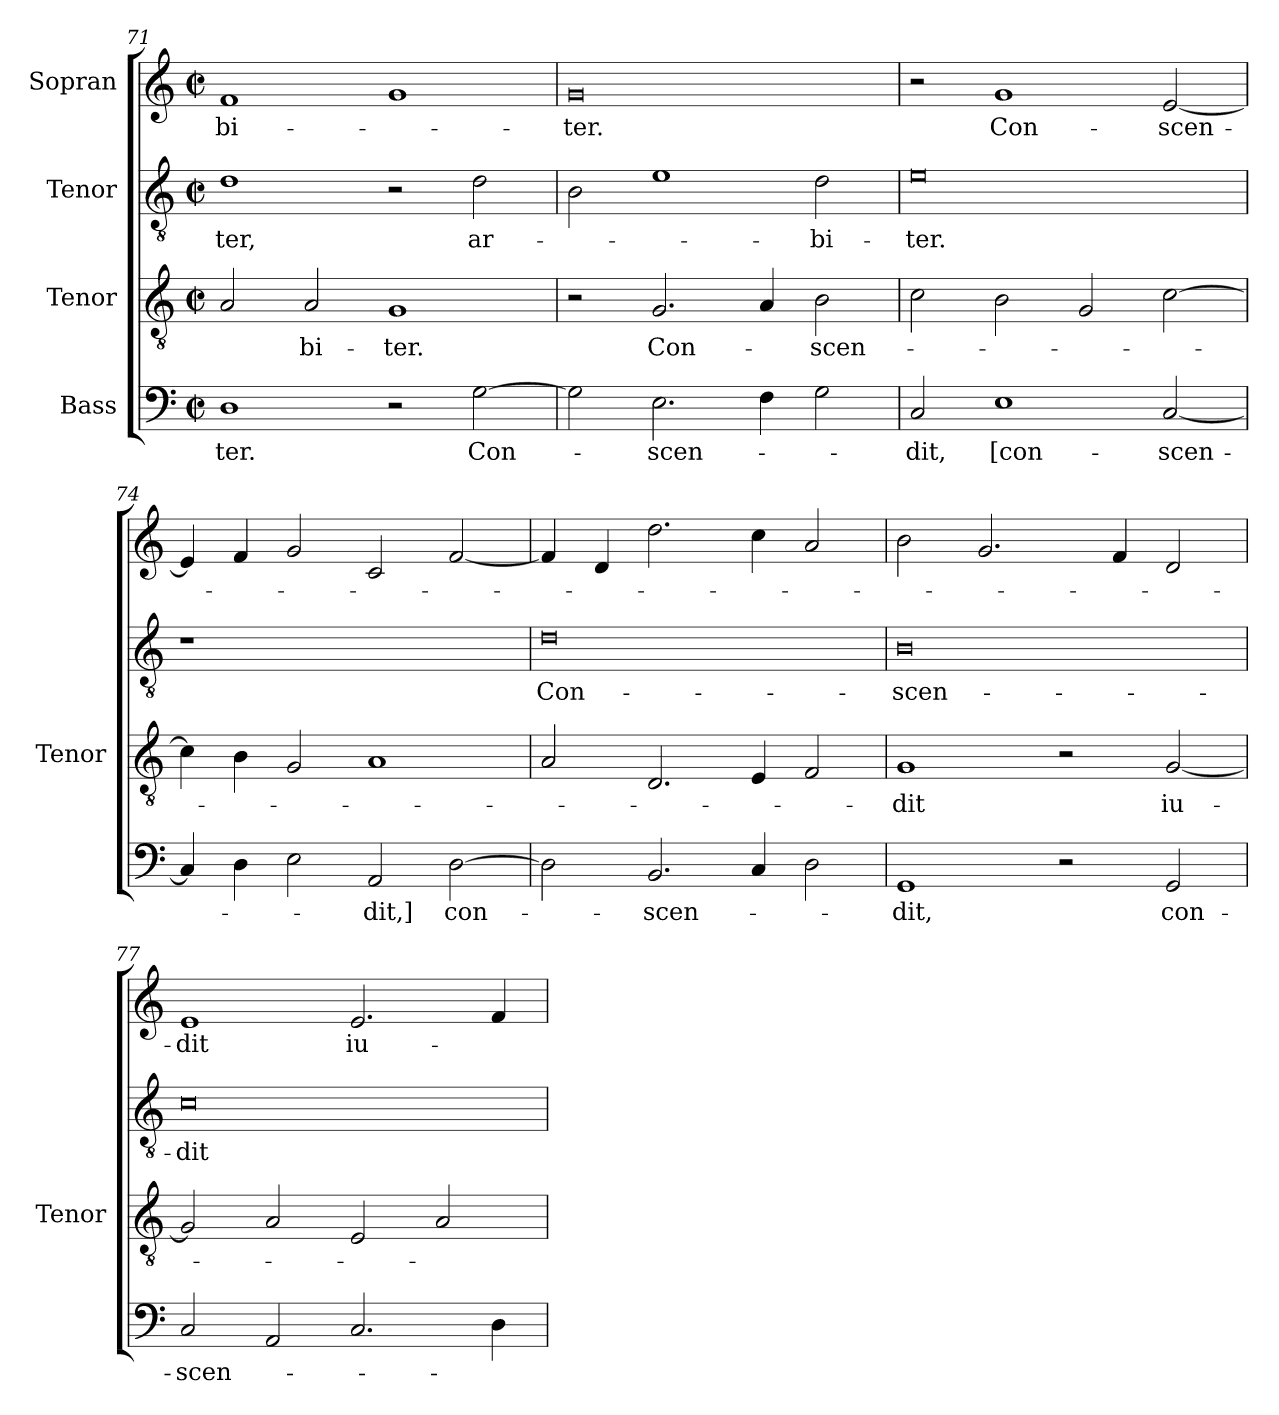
**kern	**text	**kern	**text	**kern	**text	**kern	**text
*part4	*part4	*part3	*part3	*part2	*part2	*part1	*part1
*staff4	*staff4	*staff3	*staff3	*staff2	*staff2	*staff1	*staff1
*I"Bass	*	*I"Tenor	*	*I"Tenor	*	*I"Sopran	*
*	*	*I'Tenor	*	*	*	*	*
*clefF4	*	*clefGv2	*	*clefGv2	*	*clefG2	*
*	*	*ITrd7c12	*	*ITrd7c12	*	*	*
*k[]	*	*k[]	*	*k[]	*	*k[]	*
*M2/2	*	*M2/2	*	*M2/2	*	*M2/2	*
*met(c|)	*	*met(c|)	*	*met(c|)	*	*met(c|)	*
=71	=71	=71	=71	=71	=71	=71	=71
!	!LO:LY:b:color=#000000	!	!	!	!	!	!
!	!	!	!	!	!LO:LY:b:color=#000000	!	!
!	!	!	!	!	!	!	!LO:LY:b:color=#000000
1Di	-ter.	2AAi/	.	1Di	-ter,	1fi	-bi-
!	!	!	!LO:LY:b:color=#000000	!	!	!	!
.	.	2AAi/	-bi-	.	.	.	.
!	!	!	!LO:LY:b:color=#000000	!	!	!	!
2r	.	1GGi	-ter.	2r	.	1gi	.
!	!LO:LY:b:color=#000000	!	!	!	!	!	!
!	!	!	!	!	!LO:LY:b:color=#000000	!	!
[>2Gi\	Con-	.	.	2Di\	ar-	.	.
=72	=72	=72	=72	=72	=72	=72	=72
!	!	!	!	!	!	!	!LO:LY:b:color=#000000
2Gi\]	.	2r	.	2BBi\	.	0gi	-ter.
!	!LO:LY:b:color=#000000	!	!	!	!	!	!
!	!	!	!LO:LY:b:color=#000000	!	!	!	!
2.Ei\	-scen-	2.GGi/	Con-	1Ei	.	.	.
4Fi\	.	4AAi/	.	.	.	.	.
!	!	!	!LO:LY:b:color=#000000	!	!	!	!
!	!	!	!	!	!LO:LY:b:color=#000000	!	!
2Gi\	.	2BBi\	-scen-	2Di\	-bi-	.	.
=73	=73	=73	=73	=73	=73	=73	=73
!	!LO:LY:b:color=#000000	!	!	!	!	!	!
!	!	!	!	!	!LO:LY:b:color=#000000	!	!
2Ci/	-dit,	2Ci\	.	0Ei	-ter.	2r	.
!	!LO:LY:b:color=#000000	!	!	!	!	!	!
!	!	!	!	!	!	!	!LO:LY:b:color=#000000
1Ei	[con-	2BBi\	.	.	.	1gi	Con-
.	.	2GGi/	.	.	.	.	.
!	!LO:LY:b:color=#000000	!	!	!	!	!	!
!	!	!	!	!	!	!	!LO:LY:b:color=#000000
[<2Ci/	-scen-	[>2Ci\	.	.	.	[<2ei/	-scen-
=74	=74	=74	=74	=74	=74	=74	=74
!	!	!	!	!LO:N:vis=1	!	!	!
4Ci/]	.	4Ci\]	.	1r	.	4ei/]	.
4Di\	.	4BBi\	.	.	.	4fi/	.
2Ei\	.	2GGi/	.	.	.	2gi/	.
!	!LO:LY:b:color=#000000	!	!	!	!	!	!
2AAi/	-dit,]	1AAi	.	1ryy	.	2ci/	.
!	!LO:LY:b:color=#000000	!	!	!	!	!	!
[>2Di\	con-	.	.	.	.	[<2fi/	.
=75	=75	=75	=75	=75	=75	=75	=75
!	!	!	!	!	!LO:LY:b:color=#000000	!	!
2Di\]	.	2AAi/	.	0Di	Con-	4fi/]	.
.	.	.	.	.	.	4di/	.
!	!LO:LY:b:color=#000000	!	!	!	!	!	!
2.BBi/	-scen-	2.DDi/	.	.	.	2.ddi\	.
4Ci/	.	4EEi/	.	.	.	4cci\	.
2Di\	.	2FFi/	.	.	.	2ai/	.
=76	=76	=76	=76	=76	=76	=76	=76
!	!LO:LY:b:color=#000000	!	!	!	!	!	!
!	!	!	!LO:LY:b:color=#000000	!	!	!	!
!	!	!	!	!	!LO:LY:b:color=#000000	!	!
1GGi	-dit,	1GGi	-dit	0BBi	-scen-	2bi\	.
.	.	.	.	.	.	2.gi/	.
2r	.	2r	.	.	.	.	.
.	.	.	.	.	.	4fi/	.
!	!LO:LY:b:color=#000000	!	!	!	!	!	!
!	!	!	!LO:LY:b:color=#000000	!	!	!	!
2GGi/	con-	[<2GGi/	iu-	.	.	2di/	.
!!LO:PB:g=z
=77	=77	=77	=77	=77	=77	=77	=77
!	!LO:LY:b:color=#000000	!	!	!	!	!	!
!	!	!	!	!	!LO:LY:b:color=#000000	!	!
!	!	!	!	!	!	!	!LO:LY:b:color=#000000
2Ci/	-scen-	2GGi/]	.	0Ci	-dit	1ei	-dit
2AAi/	.	2AAi/	.	.	.	.	.
!	!	!	!	!	!	!	!LO:LY:b:color=#000000
2.Ci/	.	2EEi/	.	.	.	2.ei/	iu-
.	.	2AAi/	.	.	.	.	.
4Di\	.	.	.	.	.	4fi/	.
=	=	=	=	=	=	=	=
*-	*-	*-	*-	*-	*-	*-	*-
